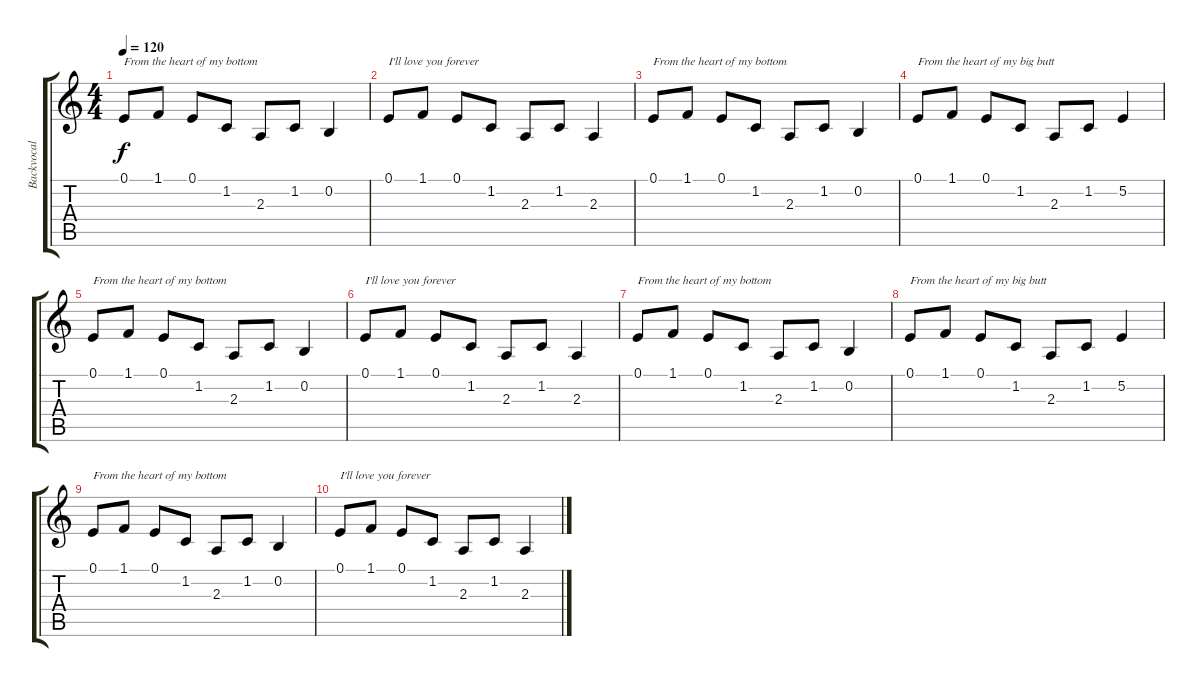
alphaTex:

\track ("Backvocal" "Backvocal") {instrument choiraahs}
\staff {score tabs}
\tuning (E4 B3 G3 D3 A2 E2) {hide}
\ts (4 4)
\tempo 120
\clef g2
\ks c
0.1.8{txt "From the heart of my bottom" dy f} 1.1.8 0.1.8 1.2.8 2.3.8 1.2.8 0.2.4 |
0.1.8{txt "I'll love you forever"} 1.1.8 0.1.8 1.2.8 2.3.8 1.2.8 2.3.4 |
0.1.8{txt "From the heart of my bottom"} 1.1.8 0.1.8 1.2.8 2.3.8 1.2.8 0.2.4 |
0.1.8{txt "From the heart of my big butt"} 1.1.8 0.1.8 1.2.8 2.3.8 1.2.8 5.2.4 |
0.1.8{txt "From the heart of my bottom"} 1.1.8 0.1.8 1.2.8 2.3.8 1.2.8 0.2.4 |
0.1.8{txt "I'll love you forever"} 1.1.8 0.1.8 1.2.8 2.3.8 1.2.8 2.3.4 |
0.1.8{txt "From the heart of my bottom"} 1.1.8 0.1.8 1.2.8 2.3.8 1.2.8 0.2.4 |
0.1.8{txt "From the heart of my big butt"} 1.1.8 0.1.8 1.2.8 2.3.8 1.2.8 5.2.4 |
0.1.8{txt "From the heart of my bottom"} 1.1.8 0.1.8 1.2.8 2.3.8 1.2.8 0.2.4 |
0.1.8{txt "I'll love you forever"} 1.1.8 0.1.8 1.2.8 2.3.8 1.2.8 2.3.4
